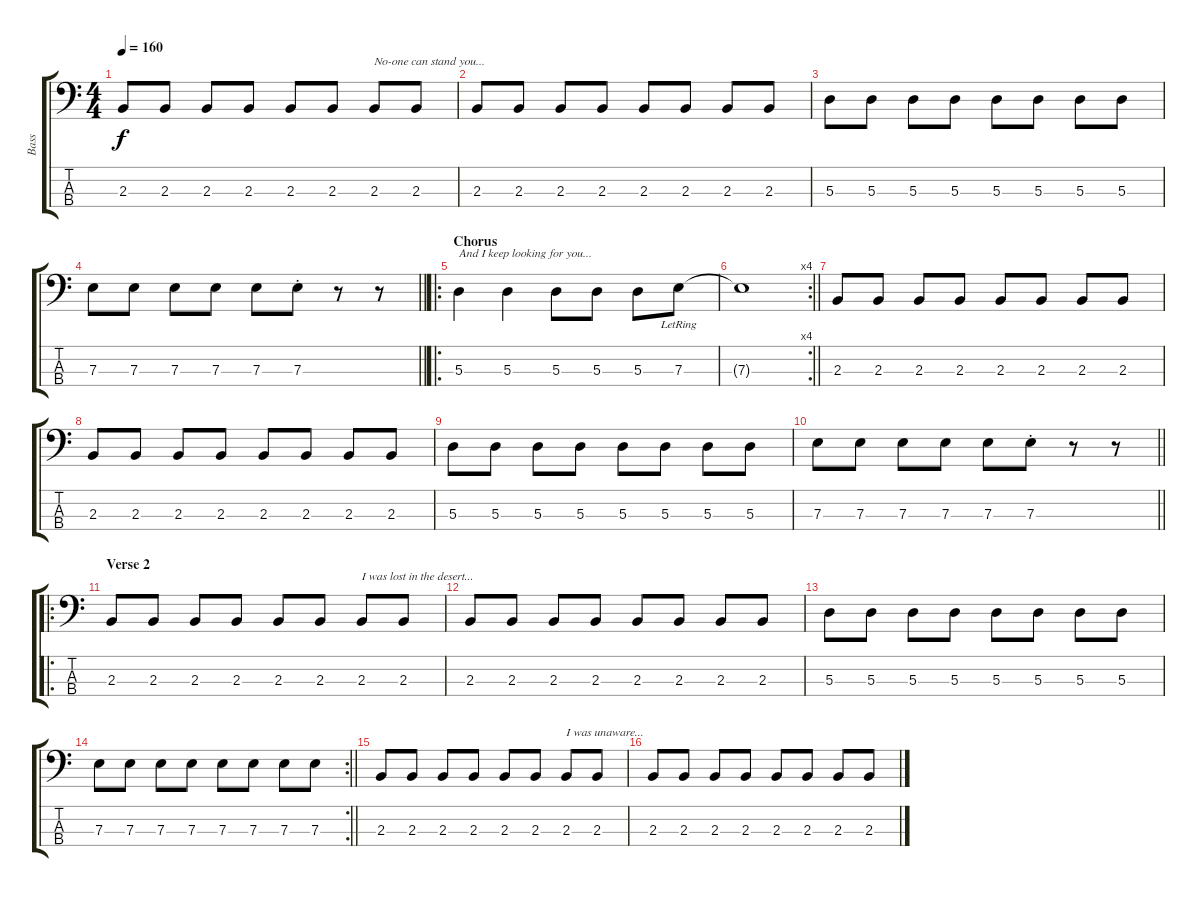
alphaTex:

\track ("Bass" "Bass") {instrument electricbasspick}
\staff {score tabs}
\tuning (G2 D2 A1 E1) {hide}
\ts (4 4)
\tempo 160
\clef f4
\ks c
2.3.8{dy f} 2.3.8 2.3.8 2.3.8 2.3.8 2.3.8 2.3.8{txt "No-one can stand you..."} 2.3.8 |
2.3.8 2.3.8 2.3.8 2.3.8 2.3.8 2.3.8 2.3.8 2.3.8 |
5.3.8 5.3.8 5.3.8 5.3.8 5.3.8 5.3.8 5.3.8 5.3.8 |
\barLineRight lightlight
7.3.8 7.3.8 7.3.8 7.3.8 7.3.8 7.3{st}.8 r.8 r.8 |
\ro
\section ("" "Chorus")
5.3.4{txt "And I keep looking for you..."} 5.3.4 5.3.8 5.3.8 5.3.8 7.3{lr}.8 |
\rc 4
\barLineRight lightlight
7.3{t}.1 |
\section ("" "")
2.3.8 2.3.8 2.3.8 2.3.8 2.3.8 2.3.8 2.3.8 2.3.8 |
2.3.8 2.3.8 2.3.8 2.3.8 2.3.8 2.3.8 2.3.8 2.3.8 |
5.3.8 5.3.8 5.3.8 5.3.8 5.3.8 5.3.8 5.3.8 5.3.8 |
\barLineRight lightlight
7.3.8 7.3.8 7.3.8 7.3.8 7.3.8 7.3{st}.8 r.8 r.8 |
\ro
\section ("" "Verse 2")
2.3.8 2.3.8 2.3.8 2.3.8 2.3.8 2.3.8 2.3.8{txt "I was lost in the desert..."} 2.3.8 |
2.3.8 2.3.8 2.3.8 2.3.8 2.3.8 2.3.8 2.3.8 2.3.8 |
5.3.8 5.3.8 5.3.8 5.3.8 5.3.8 5.3.8 5.3.8 5.3.8 |
\rc 2
\barLineRight lightlight
7.3.8 7.3.8 7.3.8 7.3.8 7.3.8 7.3.8 7.3.8 7.3.8 |
\section ("" "")
2.3.8 2.3.8 2.3.8 2.3.8 2.3.8 2.3.8 2.3.8{txt "I was unaware..."} 2.3.8 |
2.3.8 2.3.8 2.3.8 2.3.8 2.3.8 2.3.8 2.3.8 2.3.8
